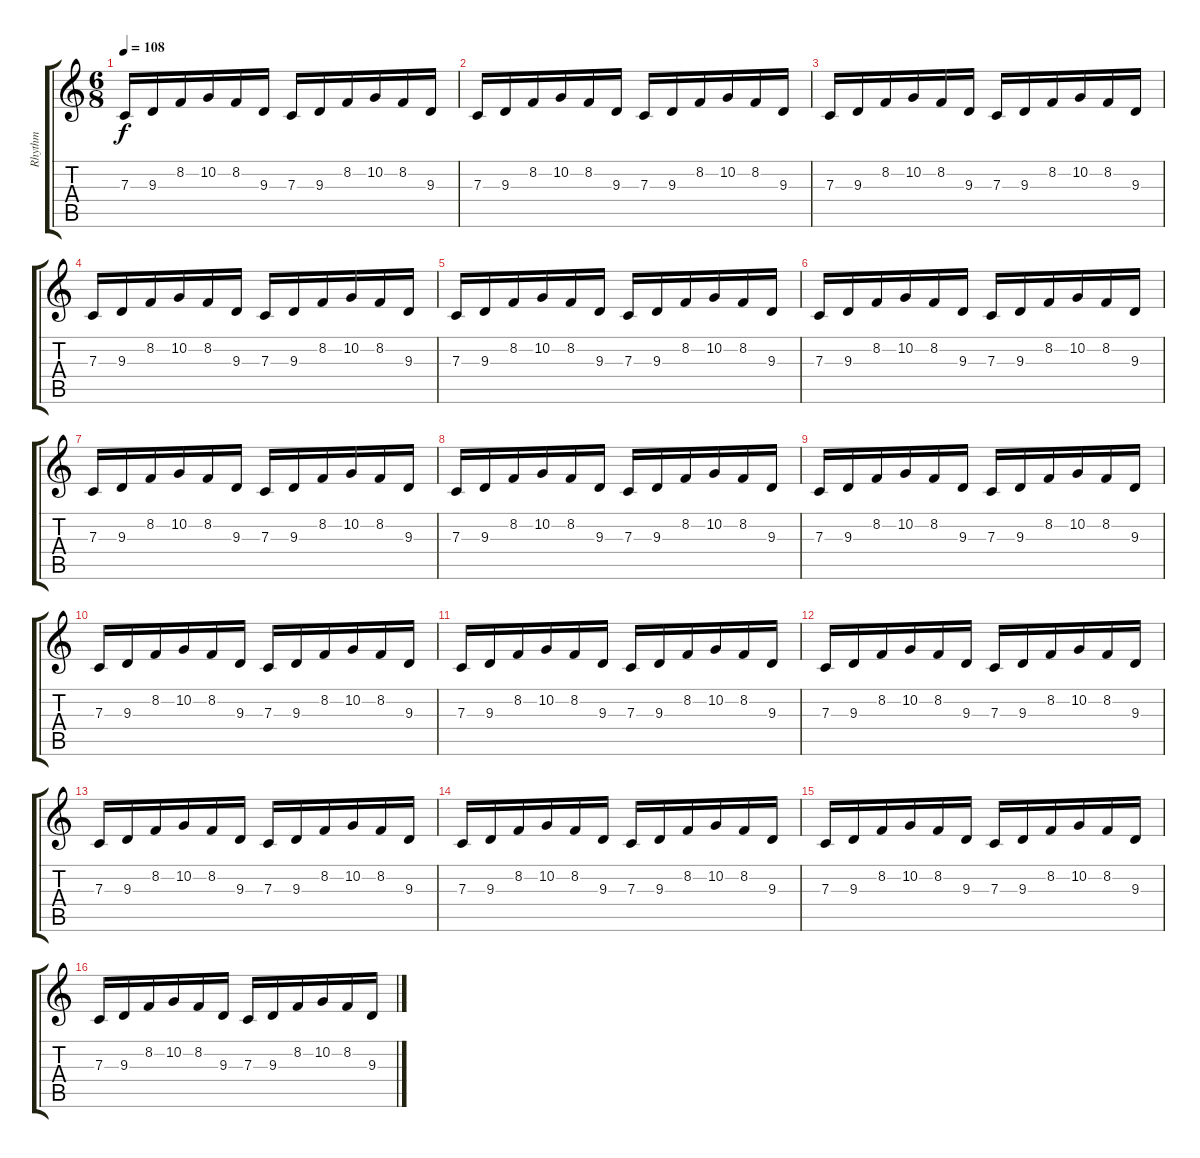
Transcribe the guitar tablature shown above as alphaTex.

\track ("Rhythm" "Rhythm") {instrument fx1rain}
\staff {score tabs}
\tuning (D4 A3 F3 C3 G2 D2) {hide}
\ts (6 8)
\tempo 108
\clef g2
\ks c
7.3.16{dy f} 9.3.16 8.2.16 10.2.16 8.2.16 9.3.16 7.3.16 9.3.16 8.2.16 10.2.16 8.2.16 9.3.16 |
7.3.16 9.3.16 8.2.16 10.2.16 8.2.16 9.3.16 7.3.16 9.3.16 8.2.16 10.2.16 8.2.16 9.3.16 |
7.3.16 9.3.16 8.2.16 10.2.16 8.2.16 9.3.16 7.3.16 9.3.16 8.2.16 10.2.16 8.2.16 9.3.16 |
7.3.16 9.3.16 8.2.16 10.2.16 8.2.16 9.3.16 7.3.16 9.3.16 8.2.16 10.2.16 8.2.16 9.3.16 |
7.3.16 9.3.16 8.2.16 10.2.16 8.2.16 9.3.16 7.3.16 9.3.16 8.2.16 10.2.16 8.2.16 9.3.16 |
7.3.16 9.3.16 8.2.16 10.2.16 8.2.16 9.3.16 7.3.16 9.3.16 8.2.16 10.2.16 8.2.16 9.3.16 |
7.3.16 9.3.16 8.2.16 10.2.16 8.2.16 9.3.16 7.3.16 9.3.16 8.2.16 10.2.16 8.2.16 9.3.16 |
7.3.16 9.3.16 8.2.16 10.2.16 8.2.16 9.3.16 7.3.16 9.3.16 8.2.16 10.2.16 8.2.16 9.3.16 |
7.3.16 9.3.16 8.2.16 10.2.16 8.2.16 9.3.16 7.3.16 9.3.16 8.2.16 10.2.16 8.2.16 9.3.16 |
7.3.16 9.3.16 8.2.16 10.2.16 8.2.16 9.3.16 7.3.16 9.3.16 8.2.16 10.2.16 8.2.16 9.3.16 |
7.3.16 9.3.16 8.2.16 10.2.16 8.2.16 9.3.16 7.3.16 9.3.16 8.2.16 10.2.16 8.2.16 9.3.16 |
7.3.16 9.3.16 8.2.16 10.2.16 8.2.16 9.3.16 7.3.16 9.3.16 8.2.16 10.2.16 8.2.16 9.3.16 |
7.3.16 9.3.16 8.2.16 10.2.16 8.2.16 9.3.16 7.3.16 9.3.16 8.2.16 10.2.16 8.2.16 9.3.16 |
7.3.16 9.3.16 8.2.16 10.2.16 8.2.16 9.3.16 7.3.16 9.3.16 8.2.16 10.2.16 8.2.16 9.3.16 |
7.3.16 9.3.16 8.2.16 10.2.16 8.2.16 9.3.16 7.3.16 9.3.16 8.2.16 10.2.16 8.2.16 9.3.16 |
7.3.16 9.3.16 8.2.16 10.2.16 8.2.16 9.3.16 7.3.16 9.3.16 8.2.16 10.2.16 8.2.16 9.3.16
